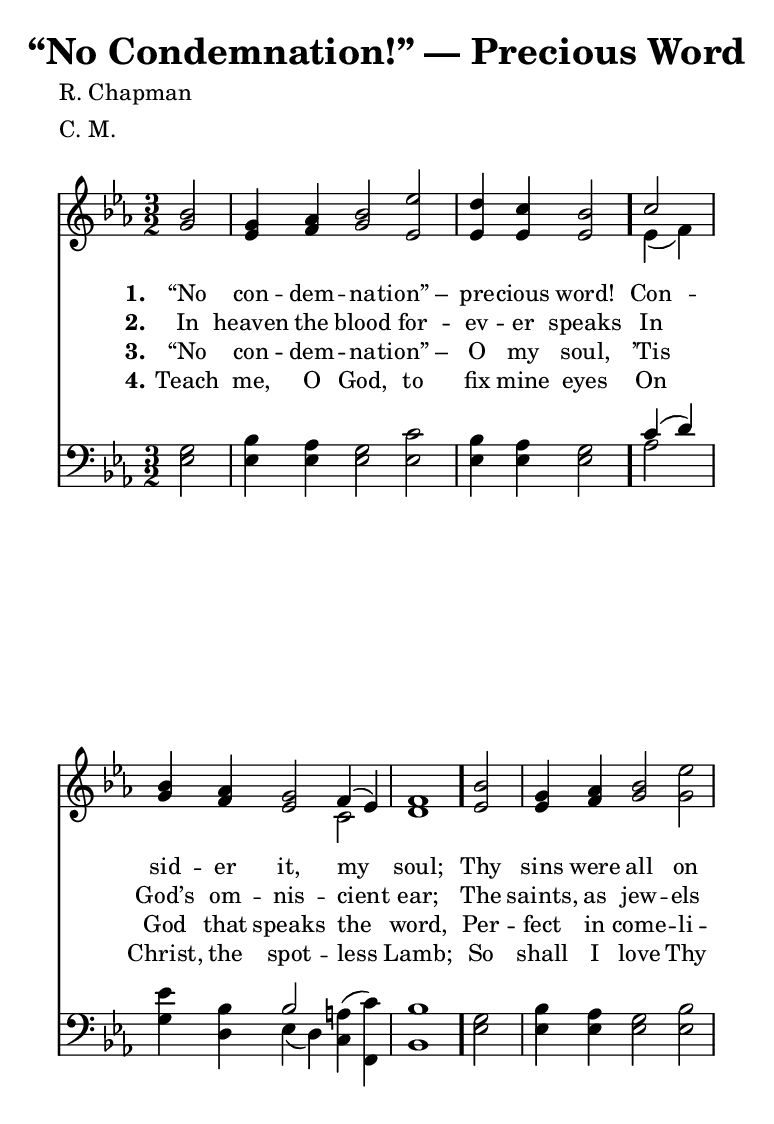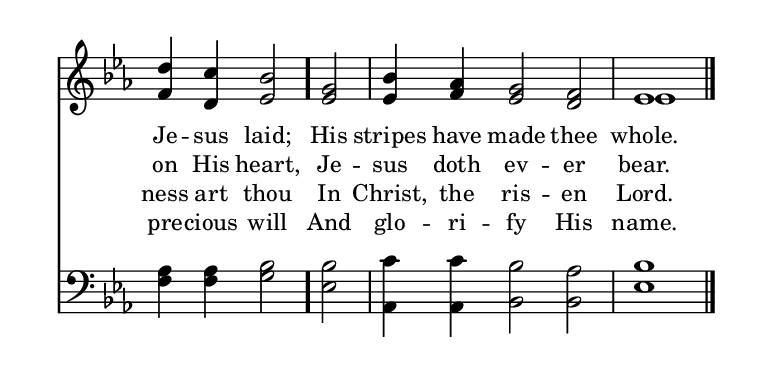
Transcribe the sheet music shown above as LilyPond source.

\include "common/global.ily"
\paper {
  \include "common/paper.ily"
  ragged-last-bottom = ##t
  systems-per-page = ##f
}

\header{
  hymnnumber = "151"
  title = "“No Condemnation!” — Precious Word"
  tunename = "Barrow"
  meter = "C. M."
  poet = "R. Chapman"
  composer = ""
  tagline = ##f
}

global = {
  \include "common/overrides.ily"
  \override Staff.TimeSignature.style = #'numbered
  \time 3/2
  \override Score.MetronomeMark.transparent = ##t % hide all fermata changes too
  \tempo 2=80
  \key ees \major
  \partial 2
  \autoBeamOff
}

notesSoprano = {
\global
\relative c'' {

  bes2 | g4 aes bes2 ees | d4 c bes2
  c2 | bes4 aes g2 f4( ees) | f1
  bes2 | g4 aes bes2 ees | d4 c bes2
  g2 | bes4 aes g2 f2 | ees1

  \bar "|."

}
}

notesAlto = {
\global
\relative e' {

  g2 | ees4 f g2 ees | ees4 ees ees2
  ees4( f) | g f ees2 c | d1
  ees2 | ees4 f g2 g | f4 d ees2
  ees2 | ees4 f ees2 d | ees1

}
}

notesTenor = {
\global
\relative a {

  g2 | bes4 aes g2 c | bes4 aes g2
  c4( d) | ees bes bes2 a4( c) | bes1
  g2 | bes4 aes g2 bes | aes4 aes bes2
  bes2 | c4 c bes2 aes | bes1

}
}

notesBass = {
\global
\relative f {

  ees2 | ees4 ees ees2 ees | ees4 ees ees2
  aes2 | g4 d ees( d) c( f,) | bes1
  ees2 | ees4 ees ees2 ees | f4 f g2
  ees2 | aes,4 aes bes2 bes | ees1

}
}

wordsA = \lyricmode {
\set stanza = "1."

“No con -- dem -- na -- tion”_– pre -- cious word! \bar "."
Con -- sid -- er it, my soul; \bar "."
Thy sins were all on Je -- sus laid; \bar "."
His stripes have made thee whole. \bar "."

}

wordsB = \lyricmode {
\set stanza = "2."

In heaven the blood for -- ev -- er speaks
In God’s om -- nis -- cient ear;
The saints, as jew -- els on His heart,
Je -- sus doth ev -- er bear.

}

wordsC = \lyricmode {
\set stanza = "3."

“No con -- dem -- na -- tion”_– O my soul,
’Tis God that speaks the word,
Per -- fect in come -- li -- ness art thou
In Christ, the ris -- en Lord.

}

wordsD = \lyricmode {
\set stanza = "4."

Teach me, O God, to fix mine eyes
On Christ, the spot -- less Lamb;
So shall I love Thy pre -- cious will
And glo -- ri -- fy His name.

}

\score {
  \context ChoirStaff <<
    \context Staff = upper <<
      \set Staff.autoBeaming = ##f
      \set ChoirStaff.systemStartDelimiter = #'SystemStartBar
      \set ChoirStaff.printPartCombineTexts = ##f
      \partcombine #'(2 . 11) \notesSoprano \notesAlto
      \context NullVoice = sopranos { \voiceOne << \notesSoprano >> }
      \context Lyrics = one   \lyricsto sopranos \wordsA
      \context Lyrics = two   \lyricsto sopranos \wordsB
      \context Lyrics = three \lyricsto sopranos \wordsC
      \context Lyrics = four  \lyricsto sopranos \wordsD
    >>
    \context Staff = men <<
      \set Staff.autoBeaming = ##f
      \clef bass
      \set ChoirStaff.printPartCombineTexts = ##f
      \partcombine #'(2 . 11) \notesTenor \notesBass
    >>
  >>
  \layout {
    \include "common/layout.ily"
  }
  #(cond ((ly:get-option 'eog-midi-permitted) #{ \midi{
    \include "common/midi.ily"
  } #}))
}

\version "2.19.49"  % necessary for upgrading to future LilyPond versions.

% vi:set et ts=2 sw=2 ai nocindent syntax=lilypond:
